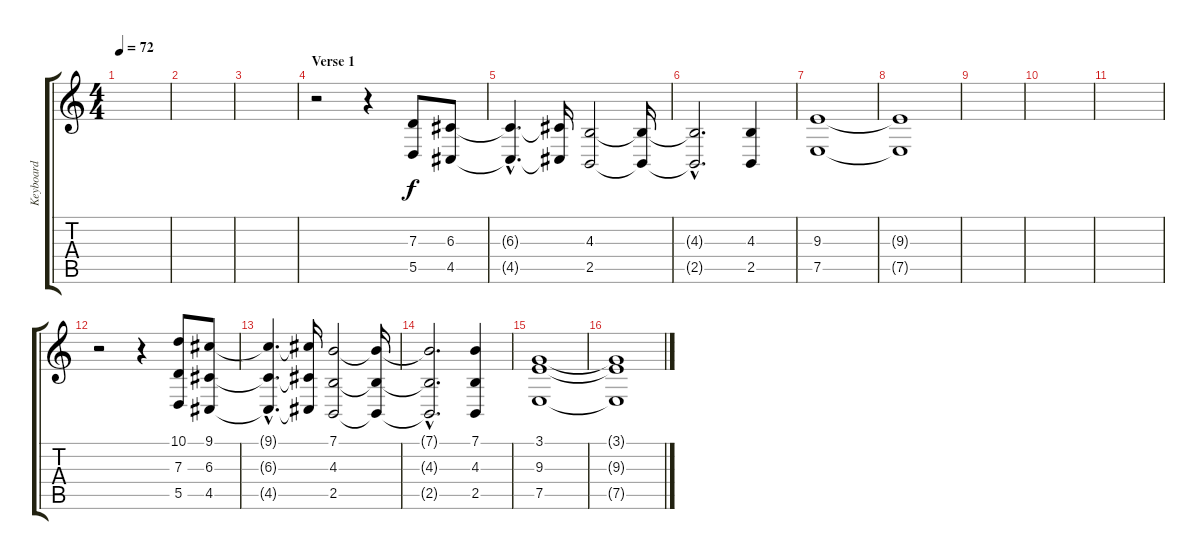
\track ("Keyboard" "Keyboard") {instrument stringensemble1}
\staff {score tabs}
\tuning (E4 B3 G3 D3 A2 E2) {hide}
\ts (4 4)
\tempo 72
\clef g2
\ks c
|
|
|
\section ("" "Verse 1")
r.2 r.4 (7.3 5.5).8 (6.3 4.5).8 |
(6.3{hac t} 4.5{hac t}).4{d} (6.3{t} 4.5{t}).16 (4.3 2.5).2 (4.3{t} 2.5{t}).16 |
(4.3{hac t} 2.5{hac t}).2{d} (4.3 2.5).4 |
(9.3 7.5).1 |
(9.3{t} 7.5{t}).1 |
|
|
|
r.2 r.4 (10.1 7.3 5.5).8 (9.1 6.3 4.5).8 |
(9.1{hac t} 6.3{hac t} 4.5{hac t}).4{d} (9.1{t} 6.3{t} 4.5{t}).16 (7.1 4.3 2.5).2 (7.1{t} 4.3{t} 2.5{t}).16 |
(7.1{hac t} 4.3{hac t} 2.5{hac t}).2{d} (7.1 4.3 2.5).4 |
(3.1 9.3 7.5).1 |
(3.1{t} 9.3{t} 7.5{t}).1
